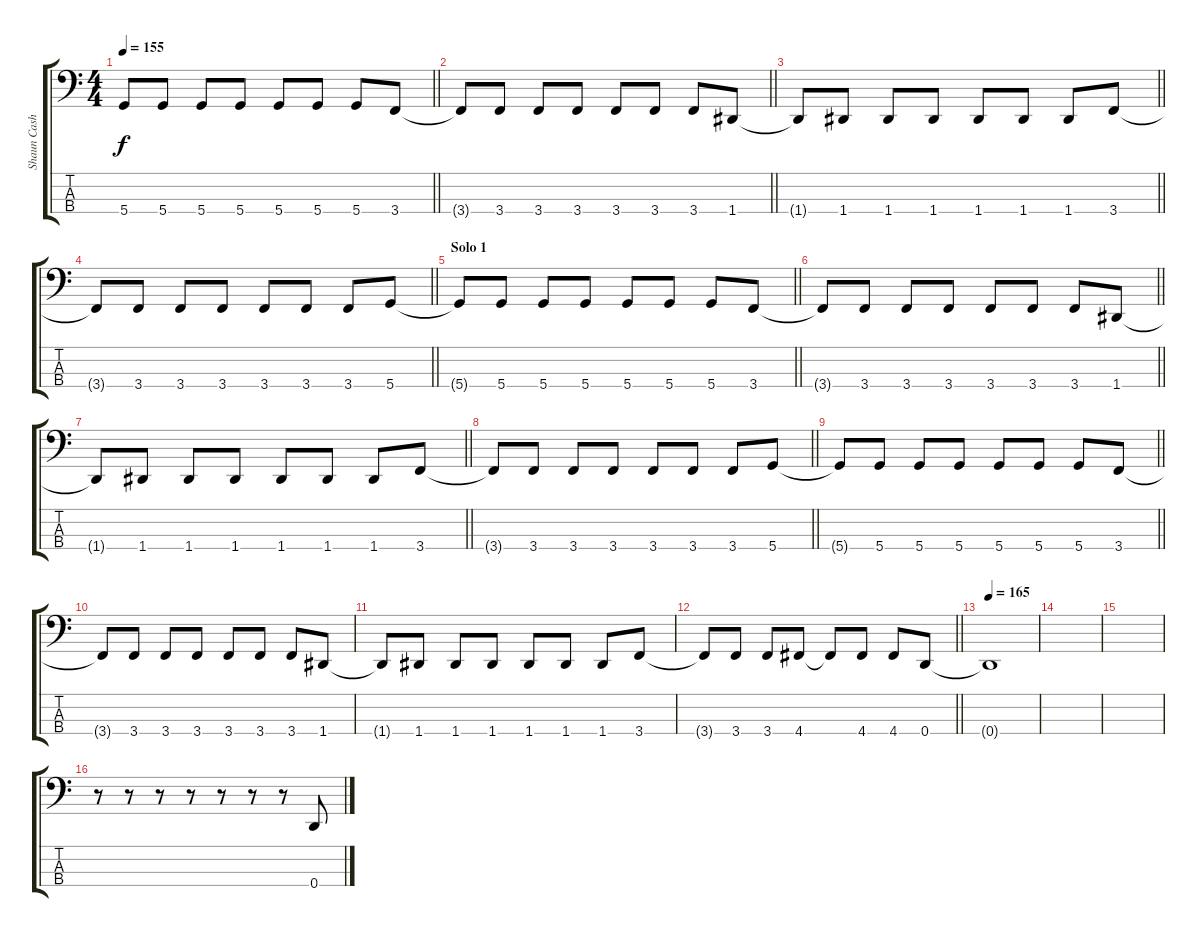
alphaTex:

\track ("Shaun Cash" "Shaun Cash") {instrument electricbasspick}
\staff {score tabs}
\tuning (G2 D2 A1 D1) {hide}
\ts (4 4)
\tempo 155
\clef f4
\barLineRight lightlight
\ks c
5.4{t}.8{dy f} 5.4.8 5.4.8 5.4.8 5.4.8 5.4.8 5.4.8 3.4.8 |
\barLineRight lightlight
3.4{t}.8 3.4.8 3.4.8 3.4.8 3.4.8 3.4.8 3.4.8 1.4.8 |
\barLineRight lightlight
1.4{t}.8 1.4.8 1.4.8 1.4.8 1.4.8 1.4.8 1.4.8 3.4.8 |
\barLineRight lightlight
3.4{t}.8 3.4.8 3.4.8 3.4.8 3.4.8 3.4.8 3.4.8 5.4.8 |
\section ("" "Solo 1")
\barLineRight lightlight
5.4{t}.8 5.4.8 5.4.8 5.4.8 5.4.8 5.4.8 5.4.8 3.4.8 |
\barLineRight lightlight
3.4{t}.8 3.4.8 3.4.8 3.4.8 3.4.8 3.4.8 3.4.8 1.4.8 |
\barLineRight lightlight
1.4{t}.8 1.4.8 1.4.8 1.4.8 1.4.8 1.4.8 1.4.8 3.4.8 |
\barLineRight lightlight
3.4{t}.8 3.4.8 3.4.8 3.4.8 3.4.8 3.4.8 3.4.8 5.4.8 |
\barLineRight lightlight
5.4{t}.8 5.4.8 5.4.8 5.4.8 5.4.8 5.4.8 5.4.8 3.4.8 |
3.4{t}.8 3.4.8 3.4.8 3.4.8 3.4.8 3.4.8 3.4.8 1.4.8 |
1.4{t}.8 1.4.8 1.4.8 1.4.8 1.4.8 1.4.8 1.4.8 3.4.8 |
\barLineRight lightlight
3.4{t}.8 3.4.8 3.4.8 4.4.8 4.4{t}.8 4.4.8 4.4.8 0.4.8 |
\tempo 165
0.4{t}.1 |
|
|
r.8 r.8 r.8 r.8 r.8 r.8 r.8 0.4.8
